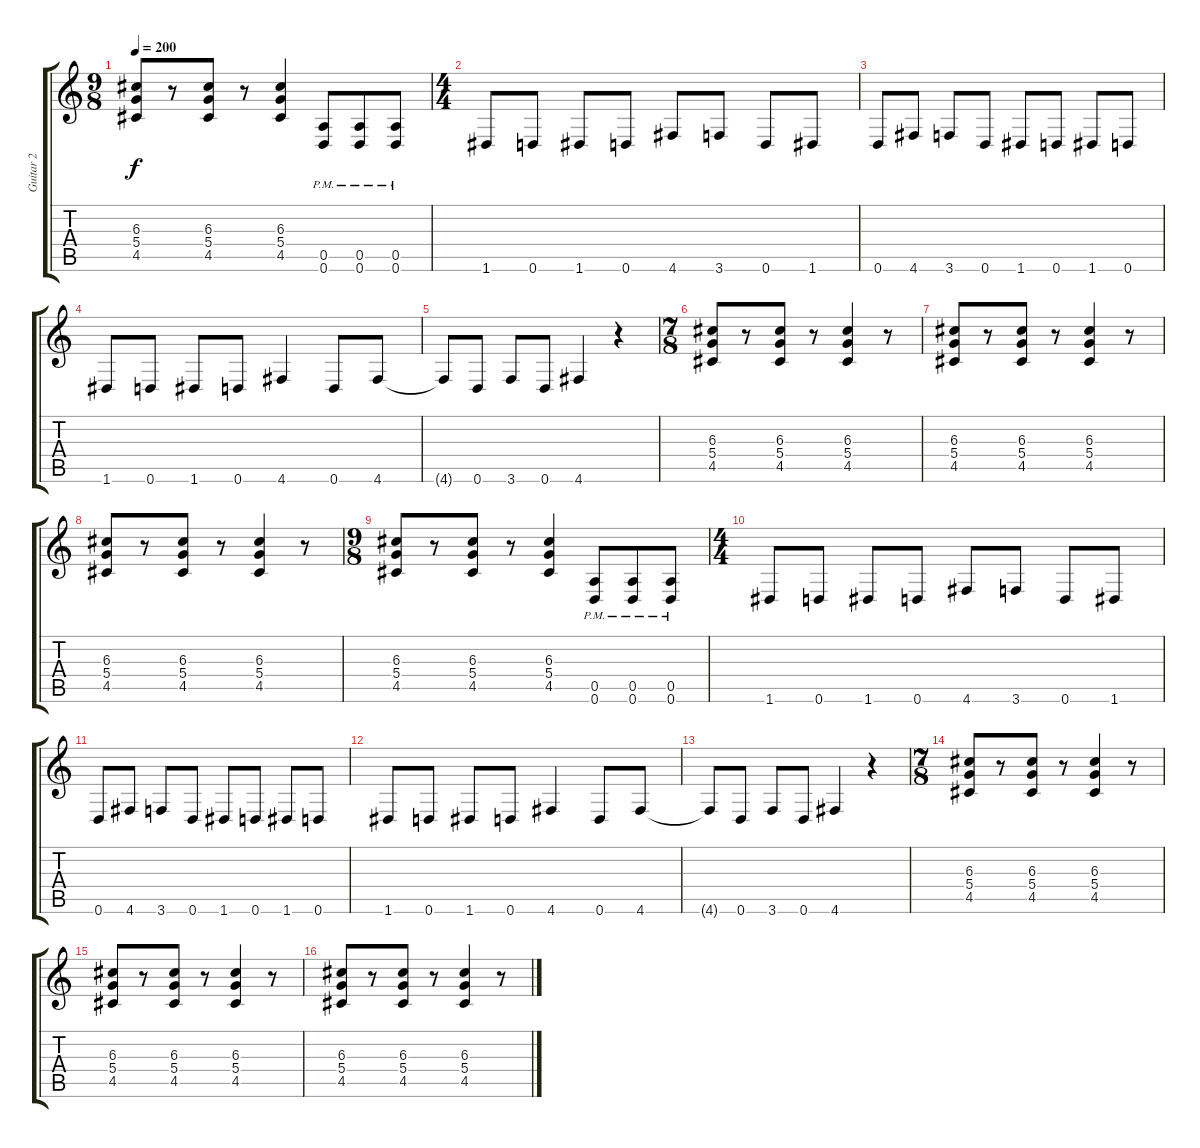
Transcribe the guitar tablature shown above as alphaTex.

\track ("Guitar 2" "Guitar 2") {instrument overdrivenguitar}
\staff {score tabs}
\tuning (E4 B3 G3 D3 A2 D2) {hide}
\ts (9 8)
\tempo 200
\clef g2
\ks c
(6.3 5.4 4.5).8{dy f} r.8 (6.3 5.4 4.5).8 r.8 (6.3 5.4 4.5).4 (0.5{pm} 0.6{pm}).8 (0.5{pm} 0.6{pm}).8 (0.5{pm} 0.6{pm}).8 |
\ts (4 4)
1.6.8 0.6.8 1.6.8 0.6.8 4.6.8 3.6.8 0.6.8 1.6.8 |
0.6.8 4.6.8 3.6.8 0.6.8 1.6.8 0.6.8 1.6.8 0.6.8 |
1.6.8 0.6.8 1.6.8 0.6.8 4.6.4 0.6.8 4.6.8 |
4.6{t}.8 0.6.8 3.6.8 0.6.8 4.6.4 r.4 |
\ts (7 8)
(6.3 5.4 4.5).8 r.8 (6.3 5.4 4.5).8 r.8 (6.3 5.4 4.5).4 r.8 |
(6.3 5.4 4.5).8 r.8 (6.3 5.4 4.5).8 r.8 (6.3 5.4 4.5).4 r.8 |
(6.3 5.4 4.5).8 r.8 (6.3 5.4 4.5).8 r.8 (6.3 5.4 4.5).4 r.8 |
\ts (9 8)
(6.3 5.4 4.5).8 r.8 (6.3 5.4 4.5).8 r.8 (6.3 5.4 4.5).4 (0.5{pm} 0.6{pm}).8 (0.5{pm} 0.6{pm}).8 (0.5{pm} 0.6{pm}).8 |
\ts (4 4)
1.6.8 0.6.8 1.6.8 0.6.8 4.6.8 3.6.8 0.6.8 1.6.8 |
0.6.8 4.6.8 3.6.8 0.6.8 1.6.8 0.6.8 1.6.8 0.6.8 |
1.6.8 0.6.8 1.6.8 0.6.8 4.6.4 0.6.8 4.6.8 |
4.6{t}.8 0.6.8 3.6.8 0.6.8 4.6.4 r.4 |
\ts (7 8)
(6.3 5.4 4.5).8 r.8 (6.3 5.4 4.5).8 r.8 (6.3 5.4 4.5).4 r.8 |
(6.3 5.4 4.5).8 r.8 (6.3 5.4 4.5).8 r.8 (6.3 5.4 4.5).4 r.8 |
(6.3 5.4 4.5).8 r.8 (6.3 5.4 4.5).8 r.8 (6.3 5.4 4.5).4 r.8
